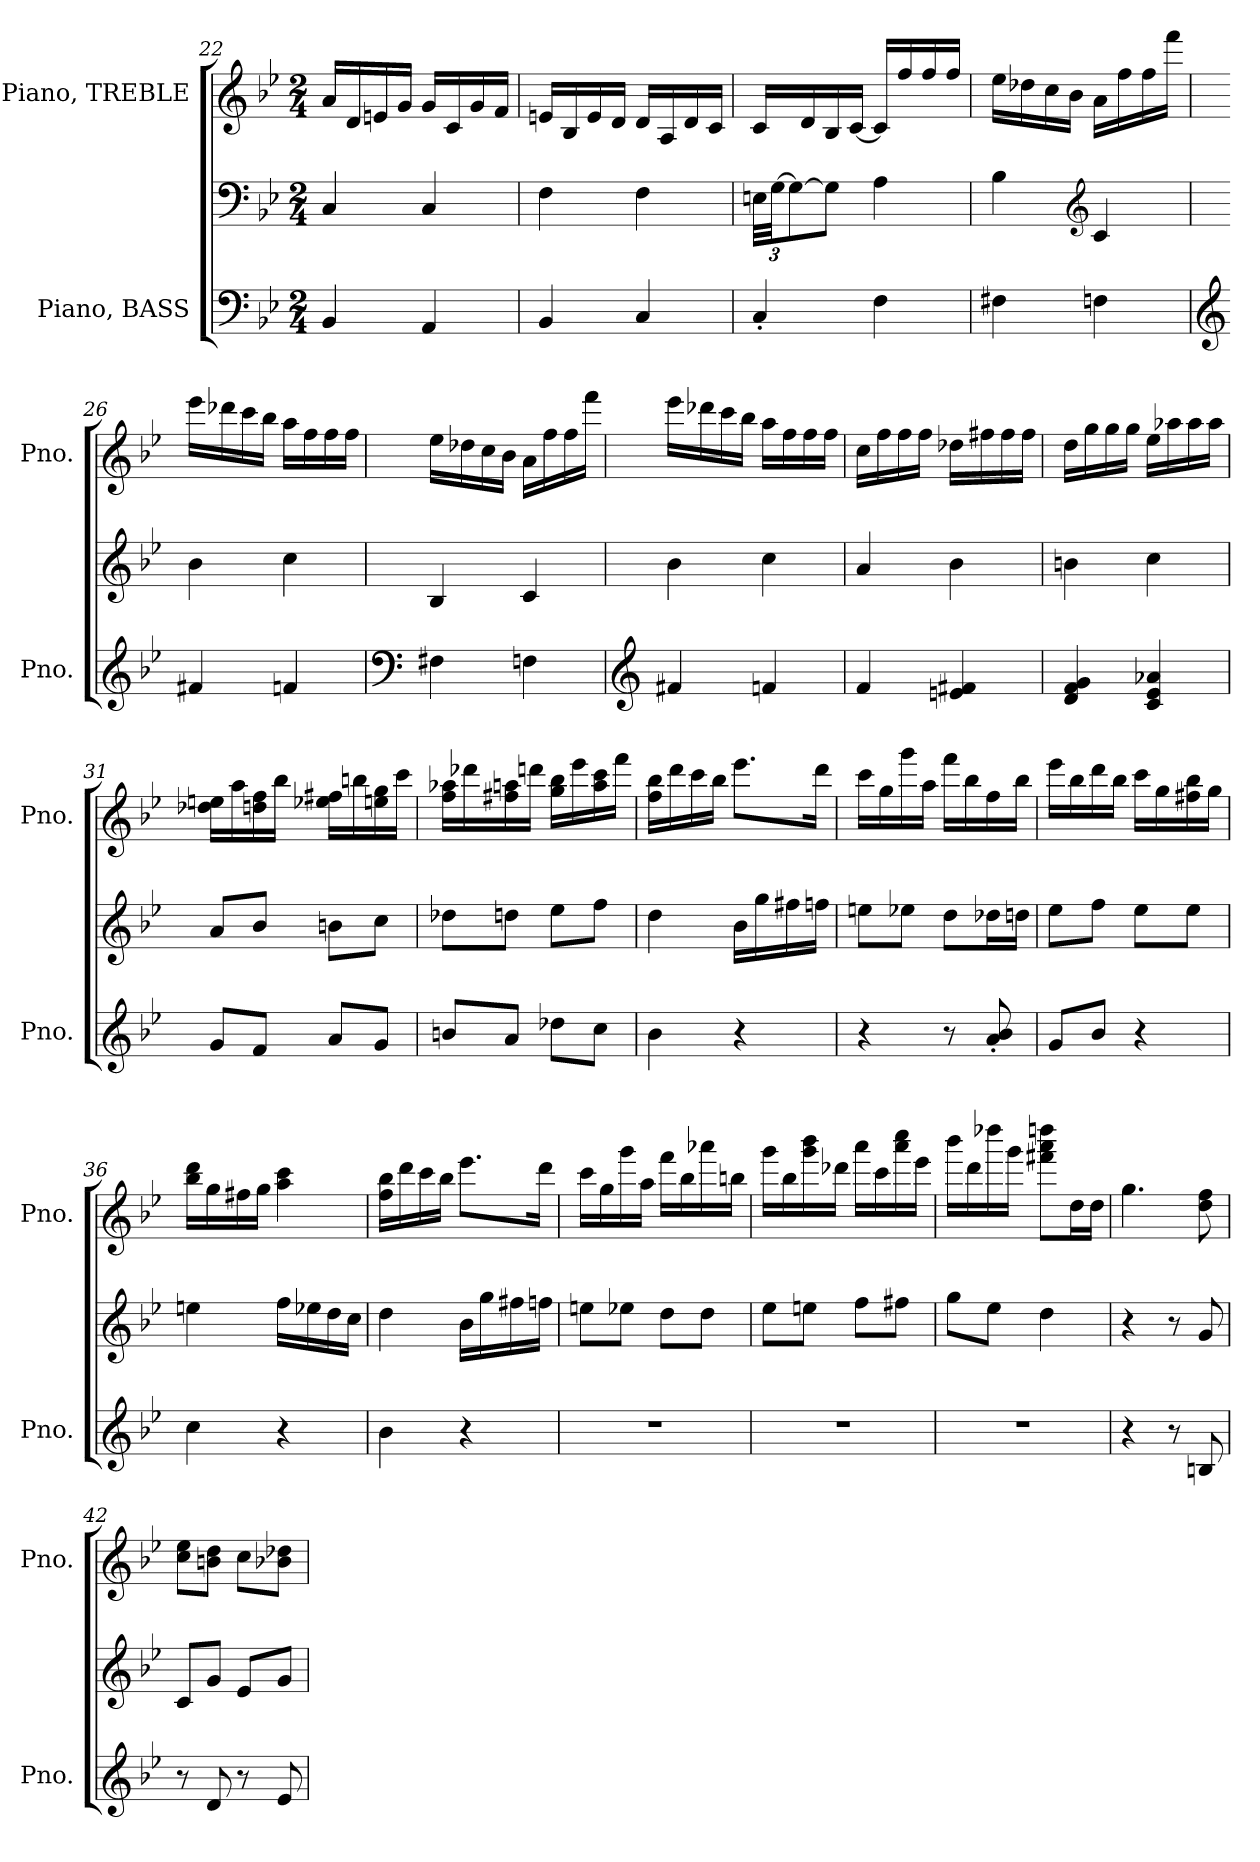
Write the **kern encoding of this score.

**kern	**kern	**kern
*part2	*part2	*part1
*staff3	*staff2	*staff1
*I"Piano, BASS	*	*I"Piano, TREBLE
*I'Pno.	*	*I'Pno.
!!LO:LB:g=z
*clefF4	*clefF4	*clefG2
*k[b-e-]	*k[b-e-]	*k[b-e-]
*M2/4	*M2/4	*M2/4
=22	=22	=22
4BB-/	4C/	16a/LL
.	.	16d/
.	.	16en/
.	.	16g/JJ
4AA/	4C/	16g/LL
.	.	16c/
.	.	16g/
.	.	16f/JJ
=23	=23	=23
4BB-/	4F\	16en/LL
.	.	16B-/
.	.	16e/
.	.	16d/JJ
4C/	4F\	16d/LL
.	.	16A/
.	.	16d/
.	.	16c/JJ
=24	=24	=24
*	*Xbrackettup	*
4C'/	48En\LLL	16c/LL
.	[48G\JJ	.
.	12G\_	.
.	.	16d/
.	8G\J]	16B-/
.	.	[16c/JJ
4F\	4A\	16c/LL]
.	.	16ff/
.	.	16ff/
.	.	16ff/JJ
=25	=25	=25
4F#X\	4B-\	16ee-\LL
.	.	16dd-X\
.	.	16cc\
.	.	16b-\JJ
*	*clefG2	*
4Fn\	4c/	16a\LL
.	.	16ff\
.	.	16ff\
.	.	16fff\JJ
!!LO:LB:g=z
=26	=26	=26
*clefG2	*	*
4f#X/	4b-\	16eee-\LL
.	.	16ddd-X\
.	.	16ccc\
.	.	16bb-\JJ
4fn/	4cc\	16aa\LL
.	.	16ff\
.	.	16ff\
.	.	16ff\JJ
=27	=27	=27
*clefF4	*	*
4F#X\	4B-/	16ee-\LL
.	.	16dd-X\
.	.	16cc\
.	.	16b-\JJ
4Fn\	4c/	16a\LL
.	.	16ff\
.	.	16ff\
.	.	16fff\JJ
=28	=28	=28
*clefG2	*	*
4f#X/	4b-\	16eee-\LL
.	.	16ddd-X\
.	.	16ccc\
.	.	16bb-\JJ
4fn/	4cc\	16aa\LL
.	.	16ff\
.	.	16ff\
.	.	16ff\JJ
!!LO:LB:g=z
=29	=29	=29
4f/	4a/	16cc\LL
.	.	16ff\
.	.	16ff\
.	.	16ff\JJ
4en/ 4f#X/	4b-\	16dd-X\LL
.	.	16ff#X\
.	.	16ff#\
.	.	16ff#\JJ
=30	=30	=30
4d/ 4f/ 4g/	4bn\	16dd\LL
.	.	16gg\
.	.	16gg\
.	.	16gg\JJ
4c/ 4e-/ 4a-X/	4cc\	16ee-\LL
.	.	16aa-X\
.	.	16aa-\
.	.	16aa-\JJ
=31	=31	=31
8g/L	8a/L	16dd-X\ 16een\LL
.	.	16aa\
8f/J	8b-/J	16ddn\ 16ff\
.	.	16bb-\JJ
8a/L	8bn\L	16ee-X\ 16ff#X\LL
.	.	16bbn\
8g/J	8cc\J	16een\ 16gg\
.	.	16ccc\JJ
!!LO:PB:g=z
=32	=32	=32
8bn/L	8dd-X\L	16ff\ 16aa-X\LL
.	.	16ddd-X\
8a/J	8ddn\J	16ff#X\ 16aan\
.	.	16dddn\JJ
8dd-X\L	8ee-\L	16gg\ 16bb-\LL
.	.	16eee-\
8cc\J	8ff\J	16aa\ 16ccc\
.	.	16fff\JJ
=33	=33	=33
4b-\	4dd\	16ff\ 16bb-\LL
.	.	16ddd\
.	.	16ccc\
.	.	16bb-\JJ
4r	16b-\LL	8.eee-\L
.	16gg\	.
.	16ff#X\	.
.	16ffn\JJ	16ddd\Jk
=34	=34	=34
4r	8een\L	16ccc\LL
.	.	16gg\
.	8ee-X\J	16ggg\
.	.	16aa\JJ
8r	8dd\L	16fff\LL
.	.	16bb-\
8a/' 8b-/'	16dd-X\L	16ff\
.	16ddn\JJ	16bb-\JJ
!!LO:LB:g=z
=35	=35	=35
8g/L	8ee-\L	16eee-\LL
.	.	16bb-\
8b-/J	8ff\J	16ddd\
.	.	16bb-\JJ
4r	8ee-\L	16ccc\LL
.	.	16gg\
.	8ee-\J	16ff#X\ 16bb-\
.	.	16gg\JJ
=36	=36	=36
4cc\	4een\	16bb-\ 16ddd\LL
.	.	16gg\
.	.	16ff#X\
.	.	16gg\JJ
4r	16ff\LL	4aa\ 4ccc\
.	16ee-X\	.
.	16dd\	.
.	16cc\JJ	.
=37	=37	=37
4b-\	4dd\	16ff\ 16bb-\LL
.	.	16ddd\
.	.	16ccc\
.	.	16bb-\JJ
4r	16b-\LL	8.eee-\L
.	16gg\	.
.	16ff#X\	.
.	16ffn\JJ	16ddd\Jk
!!LO:LB:g=z
=38	=38	=38
2r	8een\L	16ccc\LL
.	.	16gg\
.	8ee-X\J	16ggg\
.	.	16aa\JJ
.	8dd\L	16fff\LL
.	.	16bb-\
.	8dd\J	16aaa-X\
.	.	16bbn\JJ
=39	=39	=39
2r	8ee-\L	16ggg\LL
.	.	16bb-\
.	8een\J	16ggg\ 16bbb-\
.	.	16ddd-X\JJ
.	8ff\L	16aaa\LL
.	.	16ccc\
.	8ff#X\J	16aaa\ 16cccc\
.	.	16eee-\JJ
=40	=40	=40
2r	8gg\L	16bbb-\LL
.	.	16ddd\
.	8ee-\J	16dddd-X\
.	.	16ggg\JJ
.	4dd\	8fff#X\ 8aaa\ 8ddddn\L
.	.	16dd\L
.	.	16dd\JJ
=41	=41	=41
4r	4r	4.gg\
8r	8r	.
8Bn/	8g/	8dd\ 8ff\
!!LO:LB:g=z
=42	=42	=42
8r	8c/L	8cc\ 8ee-\L
8d/	8g/J	8bn\ 8dd\J
8r	8e-/L	8cc\L
8e-/	8g/J	8b-X\ 8dd-X\J
=	=	=
*-	*-	*-
